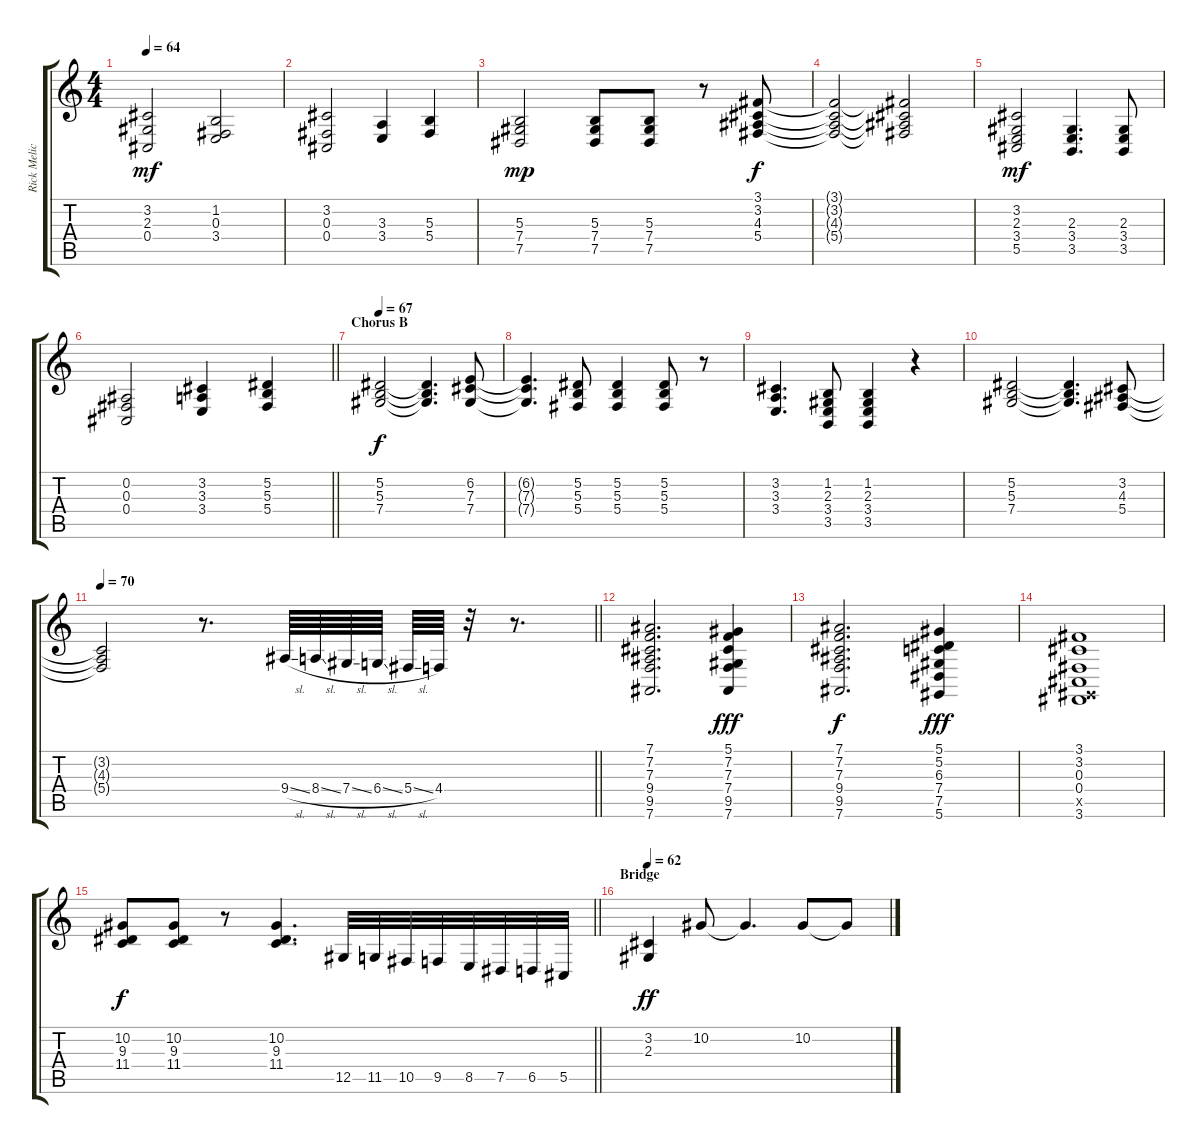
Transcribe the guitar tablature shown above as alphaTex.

\track ("Rick Melick - Keyboard" "Rick Melic") {instrument electricpiano2}
\staff {score tabs}
\tuning (Eb4 Bb3 Gb3 Db3 Ab2 Eb2) {hide}
\ts (4 4)
\tempo 64
\clef g2
\ks c
(3.2 2.3 0.4).2{dy mf} (1.2 0.3 3.4).2 |
(3.2 0.3 0.4).2 (3.3 3.4).4 (5.3 5.4).4 |
(5.3 7.4 7.5).2{dy mp} (5.3 7.4 7.5).8 (5.3 7.4 7.5).8 r.8 (3.1 3.2 4.3 5.4).8{dy f} |
(3.1{t} 3.2{t} 4.3{t} 5.4{t}).2 (3.1{t} 3.2{t} 4.3{t} 5.4{t}).2 |
(3.2 2.3 3.4 5.5).2{dy mf} (2.3 3.4 3.5).4{d} (2.3 3.4 3.5).8 |
\barLineRight lightlight
(0.2 0.3 0.4).2 (3.2 3.3 3.4).4 (5.2 5.3 5.4).4 |
\section ("" "Chorus B")
\tempo 67
(5.2 5.3 7.4).2{dy f} (5.2{t} 5.3{t} 7.4{t}).4{d} (6.2 7.3 7.4).8 |
(6.2{t} 7.3{t} 7.4{t}).4{d} (5.2 5.3 5.4).8 (5.2 5.3 5.4).4 (5.2 5.3 5.4).8 r.8 |
(3.2 3.3 3.4).4{d} (1.2 2.3 3.4 3.5).8 (1.2 2.3 3.4 3.5).4 r.4 |
(5.2 5.3 7.4).2 (5.2{t} 5.3{t} 7.4{t}).4{d} (3.2 4.3 5.4).8 |
\tempo 70
\barLineRight lightlight
(3.2{t} 4.3{t} 5.4{t}).2 r.8{d} 9.4{sl}.64 8.4{sl}.64 7.4{sl}.64 6.4{sl}.64 5.4{sl}.64 4.4.64 r.32 r.8{d} |
(7.1 7.2 7.3 9.4 9.5 7.6).2{d} (5.1 7.2 7.3 7.4 9.5 7.6).4{dy fff} |
(7.1 7.2 7.3 9.4 9.5 7.6).2{d dy f} (5.1 5.2 6.3 7.4 7.5 5.6).4{dy fff} |
(3.1 3.2 0.3 0.4 0.5{x} 3.6).1 |
\barLineRight lightlight
(10.2 9.3 11.4).8{dy f} (10.2 9.3 11.4).8 r.8 (10.2 9.3 11.4).4{d} 12.5.32{volume 15} 11.5.32 10.5.32 9.5.32 8.5.32 7.5.32 6.5.32 5.5.32 |
\section ("" "Bridge")
\tempo 62
(3.2 2.3).4{dy ff volume 11} 10.2.8 10.2{t}.4{d} 10.2.8 10.2{t}.8
